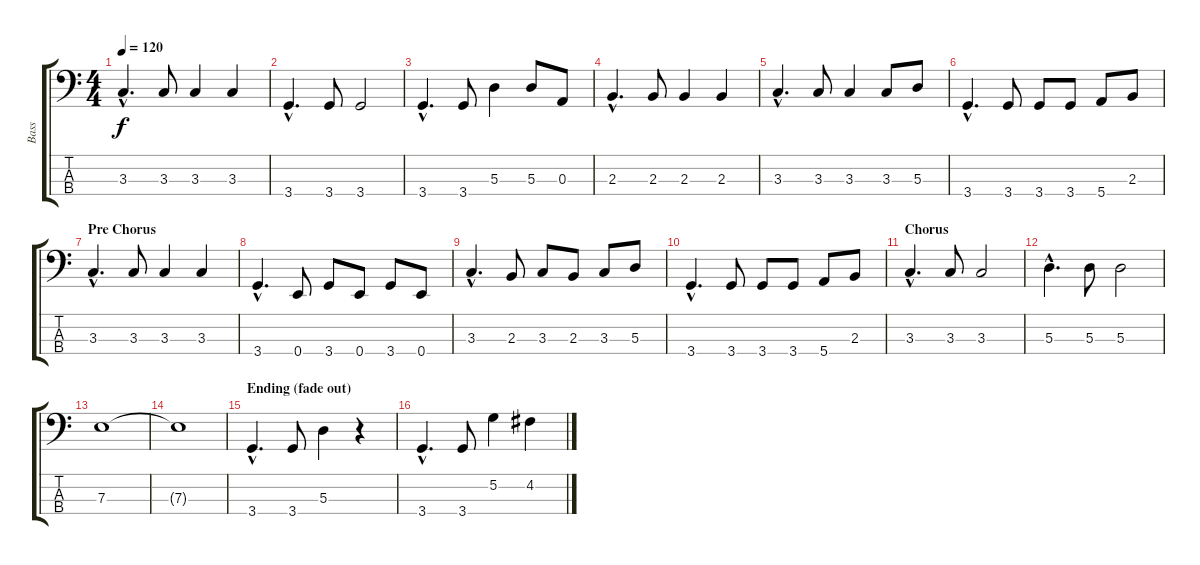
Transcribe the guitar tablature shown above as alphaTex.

\track ("Bass" "Bass") {instrument electricbasspick}
\staff {score tabs}
\tuning (G2 D2 A1 E1) {hide}
\ts (4 4)
\tempo 120
\clef f4
\ks c
3.3{hac}.4{d dy f} 3.3.8 3.3.4 3.3.4 |
3.4{hac}.4{d} 3.4.8 3.4.2 |
3.4{hac}.4{d} 3.4.8 5.3.4 5.3.8 0.3.8 |
2.3{hac}.4{d} 2.3.8 2.3.4 2.3.4 |
3.3{hac}.4{d} 3.3.8 3.3.4 3.3.8 5.3.8 |
3.4{hac}.4{d} 3.4.8 3.4.8 3.4.8 5.4.8 2.3.8 |
\section ("" "Pre Chorus")
3.3{hac}.4{d} 3.3.8 3.3.4 3.3.4 |
3.4{hac}.4{d} 0.4.8 3.4.8 0.4.8 3.4.8 0.4.8 |
3.3{hac}.4{d} 2.3.8 3.3.8 2.3.8 3.3.8 5.3.8 |
3.4{hac}.4{d} 3.4.8 3.4.8 3.4.8 5.4.8 2.3.8 |
\section ("" "Chorus")
3.3{hac}.4{d} 3.3.8 3.3.2 |
5.3{hac}.4{d} 5.3.8 5.3.2 |
7.3.1 |
7.3{t}.1 |
\section ("" "Ending (fade out)")
3.4{hac}.4{d} 3.4.8 5.3.4 r.4 |
3.4{hac}.4{d} 3.4.8 5.2.4 4.2.4
